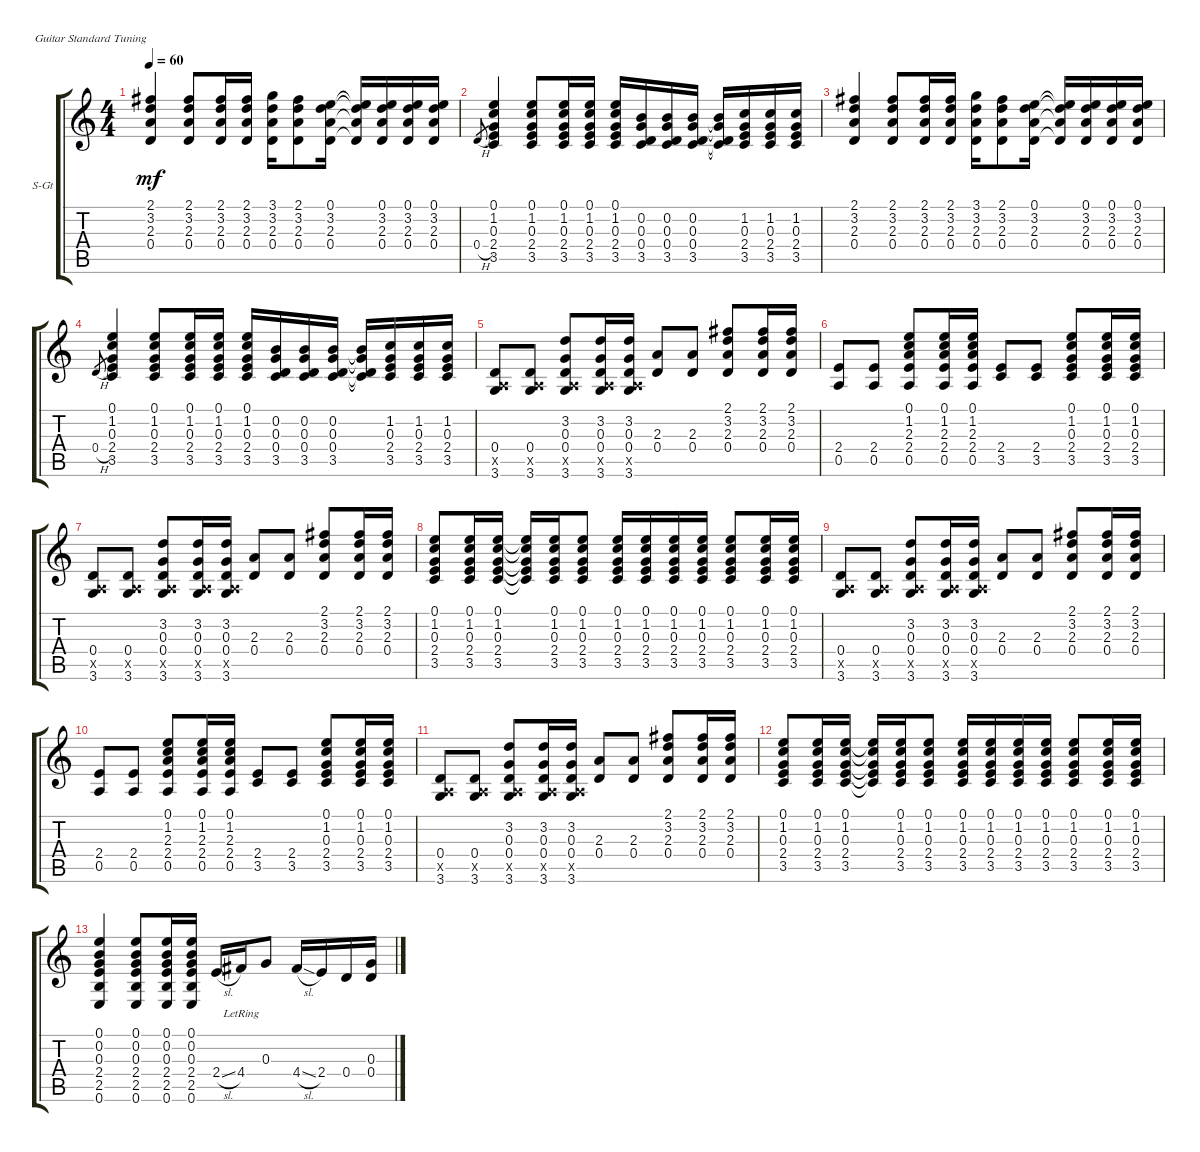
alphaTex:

\defaultSystemsLayout 4
\bracketExtendMode groupsimilarinstruments
\firstSystemTrackNameOrientation horizontal
\otherSystemsTrackNameOrientation horizontal
\track ("Acoustic Rhythm" "S-Gt") {instrument acousticguitarsteel}
\staff {score tabs}
\tuning (E4 B3 G3 D3 A2 E2)
\ts (4 4)
\tempo 60
\clef g2
\ks c
(2.1 3.2 2.3 0.4).4{dy mf} (2.1 3.2 2.3 0.4).8 (2.1 3.2 2.3 0.4).16 (2.1 3.2 2.3 0.4).16 (3.1 3.2 2.3 0.4).16 (2.1 3.2 2.3 0.4).8 (0.1 3.2 2.3 0.4).16 (0.1{t} 3.2{t} 2.3{t} 0.4{t}).16 (0.1 3.2 2.3 0.4).16 (0.1 3.2 2.3 0.4).16 (0.1 3.2 2.3 0.4).16 |
0.4{h}.8{gr} (0.1 1.2 0.3 2.4 3.5).4 (0.1 1.2 0.3 2.4 3.5).8 (0.1 1.2 0.3 2.4 3.5).16 (0.1 1.2 0.3 2.4 3.5).16 (0.1 1.2 0.3 2.4 3.5).16 (0.2 0.3 0.4 3.5).16 (0.2 0.3 0.4 3.5).16 (0.2 0.3 0.4 3.5).16 (0.2{t} 0.3{t} 0.4{t} 3.5{t}).16 (1.2 0.3 2.4 3.5).16 (1.2 0.3 2.4 3.5).16 (1.2 0.3 2.4 3.5).16 |
(2.1 3.2 2.3 0.4).4 (2.1 3.2 2.3 0.4).8 (2.1 3.2 2.3 0.4).16 (2.1 3.2 2.3 0.4).16 (3.1 3.2 2.3 0.4).16 (2.1 3.2 2.3 0.4).8 (0.1 3.2 2.3 0.4).16 (0.1{t} 3.2{t} 2.3{t} 0.4{t}).16 (0.1 3.2 2.3 0.4).16 (0.1 3.2 2.3 0.4).16 (0.1 3.2 2.3 0.4).16 |
0.4{h}.8{gr} (0.1 1.2 0.3 2.4 3.5).4 (0.1 1.2 0.3 2.4 3.5).8 (0.1 1.2 0.3 2.4 3.5).16 (0.1 1.2 0.3 2.4 3.5).16 (0.1 1.2 0.3 2.4 3.5).16 (0.2 0.3 0.4 3.5).16 (0.2 0.3 0.4 3.5).16 (0.2 0.3 0.4 3.5).16 (0.2{t} 0.3{t} 0.4{t} 3.5{t}).16 (1.2 0.3 2.4 3.5).16 (1.2 0.3 2.4 3.5).16 (1.2 0.3 2.4 3.5).16 |
(0.4 0.5{x} 3.6).8 (0.4 0.5{x} 3.6).8 (3.2 0.3 0.4 0.5{x} 3.6).8 (3.2 0.3 0.4 0.5{x} 3.6).16 (3.2 0.3 0.4 0.5{x} 3.6).16 (2.3 0.4).8 (2.3 0.4).8 (2.1 3.2 2.3 0.4).8 (2.1 3.2 2.3 0.4).16 (2.1 3.2 2.3 0.4).16 |
(2.4 0.5).8 (2.4 0.5).8 (0.1 1.2 2.3 2.4 0.5).8 (0.1 1.2 2.3 2.4 0.5).16 (0.1 1.2 2.3 2.4 0.5).16 (2.4 3.5).8 (2.4 3.5).8 (0.1 1.2 0.3 2.4 3.5).8 (0.1 1.2 0.3 2.4 3.5).16 (0.1 1.2 0.3 2.4 3.5).16 |
(0.4 0.5{x} 3.6).8 (0.4 0.5{x} 3.6).8 (3.2 0.3 0.4 0.5{x} 3.6).8 (3.2 0.3 0.4 0.5{x} 3.6).16 (3.2 0.3 0.4 0.5{x} 3.6).16 (2.3 0.4).8 (2.3 0.4).8 (2.1 3.2 2.3 0.4).8 (2.1 3.2 2.3 0.4).16 (2.1 3.2 2.3 0.4).16 |
(0.1 1.2 0.3 2.4 3.5).8 (0.1 1.2 0.3 2.4 3.5).16 (0.1 1.2 0.3 2.4 3.5).16 (0.1{t} 1.2{t} 0.3{t} 2.4{t} 3.5{t}).16 (0.1 1.2 0.3 2.4 3.5).16 (0.1 1.2 0.3 2.4 3.5).8 (0.1 1.2 0.3 2.4 3.5).16 (0.1 1.2 0.3 2.4 3.5).16 (0.1 1.2 0.3 2.4 3.5).16 (0.1 1.2 0.3 2.4 3.5).16 (0.1 1.2 0.3 2.4 3.5).8 (0.1 1.2 0.3 2.4 3.5).16 (0.1 1.2 0.3 2.4 3.5).16 |
(0.4 0.5{x} 3.6).8 (0.4 0.5{x} 3.6).8 (3.2 0.3 0.4 0.5{x} 3.6).8 (3.2 0.3 0.4 0.5{x} 3.6).16 (3.2 0.3 0.4 0.5{x} 3.6).16 (2.3 0.4).8 (2.3 0.4).8 (2.1 3.2 2.3 0.4).8 (2.1 3.2 2.3 0.4).16 (2.1 3.2 2.3 0.4).16 |
(2.4 0.5).8 (2.4 0.5).8 (0.1 1.2 2.3 2.4 0.5).8 (0.1 1.2 2.3 2.4 0.5).16 (0.1 1.2 2.3 2.4 0.5).16 (2.4 3.5).8 (2.4 3.5).8 (0.1 1.2 0.3 2.4 3.5).8 (0.1 1.2 0.3 2.4 3.5).16 (0.1 1.2 0.3 2.4 3.5).16 |
(0.4 0.5{x} 3.6).8 (0.4 0.5{x} 3.6).8 (3.2 0.3 0.4 0.5{x} 3.6).8 (3.2 0.3 0.4 0.5{x} 3.6).16 (3.2 0.3 0.4 0.5{x} 3.6).16 (2.3 0.4).8 (2.3 0.4).8 (2.1 3.2 2.3 0.4).8 (2.1 3.2 2.3 0.4).16 (2.1 3.2 2.3 0.4).16 |
(0.1 1.2 0.3 2.4 3.5).8 (0.1 1.2 0.3 2.4 3.5).16 (0.1 1.2 0.3 2.4 3.5).16 (0.1{t} 1.2{t} 0.3{t} 2.4{t} 3.5{t}).16 (0.1 1.2 0.3 2.4 3.5).16 (0.1 1.2 0.3 2.4 3.5).8 (0.1 1.2 0.3 2.4 3.5).16 (0.1 1.2 0.3 2.4 3.5).16 (0.1 1.2 0.3 2.4 3.5).16 (0.1 1.2 0.3 2.4 3.5).16 (0.1 1.2 0.3 2.4 3.5).8 (0.1 1.2 0.3 2.4 3.5).16 (0.1 1.2 0.3 2.4 3.5).16 |
(0.1 0.2 0.3 2.4 2.5 0.6).4 (0.1 0.2 0.3 2.4 2.5 0.6).8 (0.1 0.2 0.3 2.4 2.5 0.6).16 (0.1 0.2 0.3 2.4 2.5 0.6).16 2.4{sl}.16 4.4{lr}.16 0.3.8 4.4{sl}.16 2.4.16 0.4.16 (0.3 0.4).16
